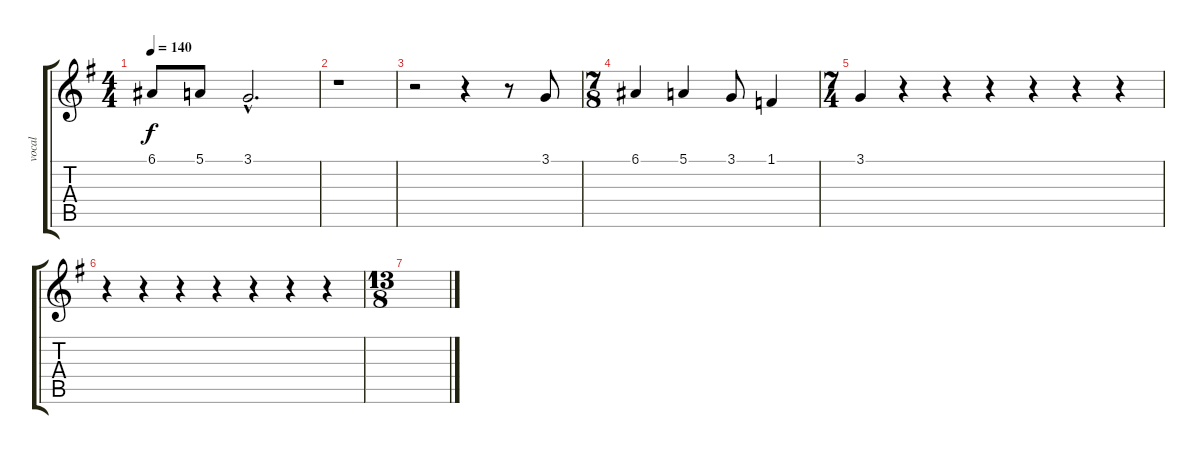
\track ("vocal" "vocal") {instrument lead6voice}
\staff {score tabs}
\tuning (E4 B3 G3 D3 A2 E2) {hide}
\ts (4 4)
\tempo 140
\clef g2
\ks g
6.1{t}.8{dy f} 5.1.8 3.1{hac}.2{d} |
r.1 |
r.2 r.4 r.8 3.1.8 |
\ts (7 8)
6.1.4 5.1.4 3.1.8 1.1.4 |
\ts (7 4)
3.1.4 r.4 r.4 r.4 r.4 r.4 r.4 |
r.4 r.4 r.4 r.4 r.4 r.4 r.4 |
\ts (13 8)
